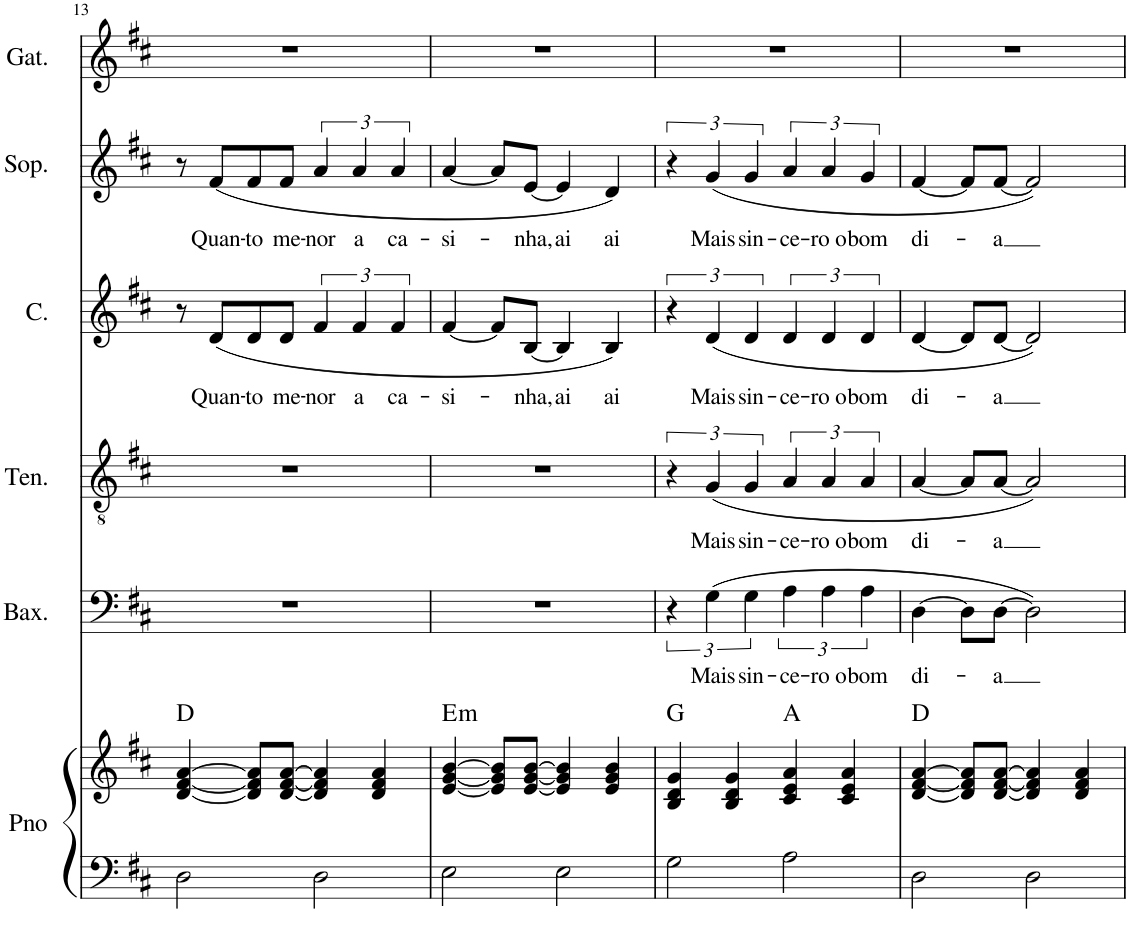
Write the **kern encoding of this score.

**kern	**kern	**harte	**kern	**text	**kern	**text	**kern	**text	**kern	**text	**kern
*part6	*part6	*part6	*part5	*part5	*part4	*part4	*part3	*part3	*part2	*part2	*part1
*staff7	*staff6	*	*staff5	*staff5	*staff4	*staff4	*staff3	*staff3	*staff2	*staff2	*staff1
*I"Piano	*	*	*I"Baixo	*	*I"Tenor	*	*I"Contralto	*	*I"Soprano	*	*I"Gaita
*I'Pno	*	*	*I'Bax.	*	*I'Ten.	*	*I'C.	*	*I'Sop.	*	*I'Gat.
!!LO:PB:g=z
*clefF4	*clefG2	*	*clefF4	*	*clefGv2	*	*clefG2	*	*clefG2	*	*clefG2
*k[f#c#]	*k[f#c#]	*	*k[f#c#]	*	*k[f#c#]	*	*k[f#c#]	*	*k[f#c#]	*	*k[f#c#]
*M4/4	*M4/4	*	*M4/4	*	*M4/4	*	*M4/4	*	*M4/4	*	*M4/4
=13	=13	=13	=13	=13	=13	=13	=13	=13	=13	=13	=13
2D\	[4d/ [4f#/ [4a/	D:maj	1r	.	1r	.	8r	.	8r	.	1r
!	!	!	!	!	!	!	!	!LO:LY:b	!	!LO:LY:b	!
.	.	.	.	.	.	.	(8d/L	Quan-	(8f#/L	Quan-	.
!	!	!	!	!	!	!	!	!LO:LY:b	!	!LO:LY:b	!
.	8d/] 8f#/] 8a/]L	.	.	.	.	.	8d/	-to	8f#/	-to	.
!	!	!	!	!	!	!	!	!LO:LY:b	!	!LO:LY:b	!
.	[8d/ [8f#/ [8a/J	.	.	.	.	.	8d/J	me-	8f#/J	me-	.
!	!	!	!	!	!	!	!	!LO:LY:b	!	!LO:LY:b	!
2D\	4d/] 4f#/] 4a/]	.	.	.	.	.	6f#/	-nor	6a/	-nor	.
!	!	!	!	!	!	!	!	!LO:LY:b	!	!LO:LY:b	!
.	.	.	.	.	.	.	6f#/	a	6a/	a	.
.	4d/ 4f#/ 4a/	.	.	.	.	.	.	.	.	.	.
!	!	!	!	!	!	!	!	!LO:LY:b	!	!LO:LY:b	!
.	.	.	.	.	.	.	6f#/	ca-	6a/	ca-	.
=14	=14	=14	=14	=14	=14	=14	=14	=14	=14	=14	=14
!	!	!LO:H:kt=m	!	!	!	!	!	!LO:LY:b	!	!LO:LY:b	!
2E\	[4e/ [4g/ [4b/	E:min	1r	.	1r	.	[4f#/	-si-	[4a/	-si-	1r
.	8e/] 8g/] 8b/]L	.	.	.	.	.	8f#/L]	.	8a/L]	.	.
!	!	!	!	!	!	!	!	!LO:LY:b	!	!LO:LY:b	!
.	[8e/ [8g/ [8b/J	.	.	.	.	.	[8B/J	-nha,	[8e/J	-nha,	.
!	!	!	!	!	!	!	!	!LO:LY:b	!	!LO:LY:b	!
2E\	4e/] 4g/] 4b/]	.	.	.	.	.	4B/]	ai	4e/]	ai	.
!	!	!	!	!	!	!	!	!LO:LY:b	!	!LO:LY:b	!
.	4e/ 4g/ 4b/	.	.	.	.	.	4B/)	ai	4d/)	ai	.
=15	=15	=15	=15	=15	=15	=15	=15	=15	=15	=15	=15
2G\	4B/ 4d/ 4g/	G:maj	6r	.	6r	.	6r	.	6r	.	1r
!	!	!	!	!LO:LY:b	!	!LO:LY:b	!	!LO:LY:b	!	!LO:LY:b	!
.	.	.	(6G\	Mais	(6G/	Mais	(6d/	Mais	(6g/	Mais	.
.	4B/ 4d/ 4g/	.	.	.	.	.	.	.	.	.	.
!	!	!	!	!LO:LY:b	!	!LO:LY:b	!	!LO:LY:b	!	!LO:LY:b	!
.	.	.	6G\	sin-	6G/	sin-	6d/	sin-	6g/	sin-	.
!	!	!	!	!LO:LY:b	!	!LO:LY:b	!	!LO:LY:b	!	!LO:LY:b	!
2A\	4c#/ 4e/ 4a/	A:maj	6A\	-ce-	6A/	-ce-	6d/	-ce-	6a/	-ce-	.
!	!	!	!	!LO:LY:b	!	!LO:LY:b	!	!LO:LY:b	!	!LO:LY:b	!
.	.	.	6A\	-ro o	6A/	-ro o	6d/	-ro o	6a/	-ro o	.
.	4c#/ 4e/ 4a/	.	.	.	.	.	.	.	.	.	.
!	!	!	!	!LO:LY:b	!	!LO:LY:b	!	!LO:LY:b	!	!LO:LY:b	!
.	.	.	6A\	bom	6A/	bom	6d/	bom	6g/	bom	.
=16	=16	=16	=16	=16	=16	=16	=16	=16	=16	=16	=16
!	!	!	!	!LO:LY:b	!	!LO:LY:b	!	!LO:LY:b	!	!LO:LY:b	!
2D\	[4d/ [4f#/ [4a/	D:maj	[4D\	di-	[4A/	di-	[4d/	di-	[4f#/	di-	1r
.	8d/] 8f#/] 8a/]L	.	8D\L]	.	8A/L]	.	8d/L]	.	8f#/L]	.	.
!	!	!	!	!LO:LY:b	!	!LO:LY:b	!	!LO:LY:b	!	!LO:LY:b	!
.	[8d/ [8f#/ [8a/J	.	[8D\J	-a	[8A/J	-a	[8d/J	-a	[8f#/J	-a	.
2D\	4d/] 4f#/] 4a/]	.	2D\])	.	2A/])	.	2d/])	.	2f#/])	.	.
.	4d/ 4f#/ 4a/	.	.	.	.	.	.	.	.	.	.
=	=	=	=	=	=	=	=	=	=	=	=
*-	*-	*-	*-	*-	*-	*-	*-	*-	*-	*-	*-
